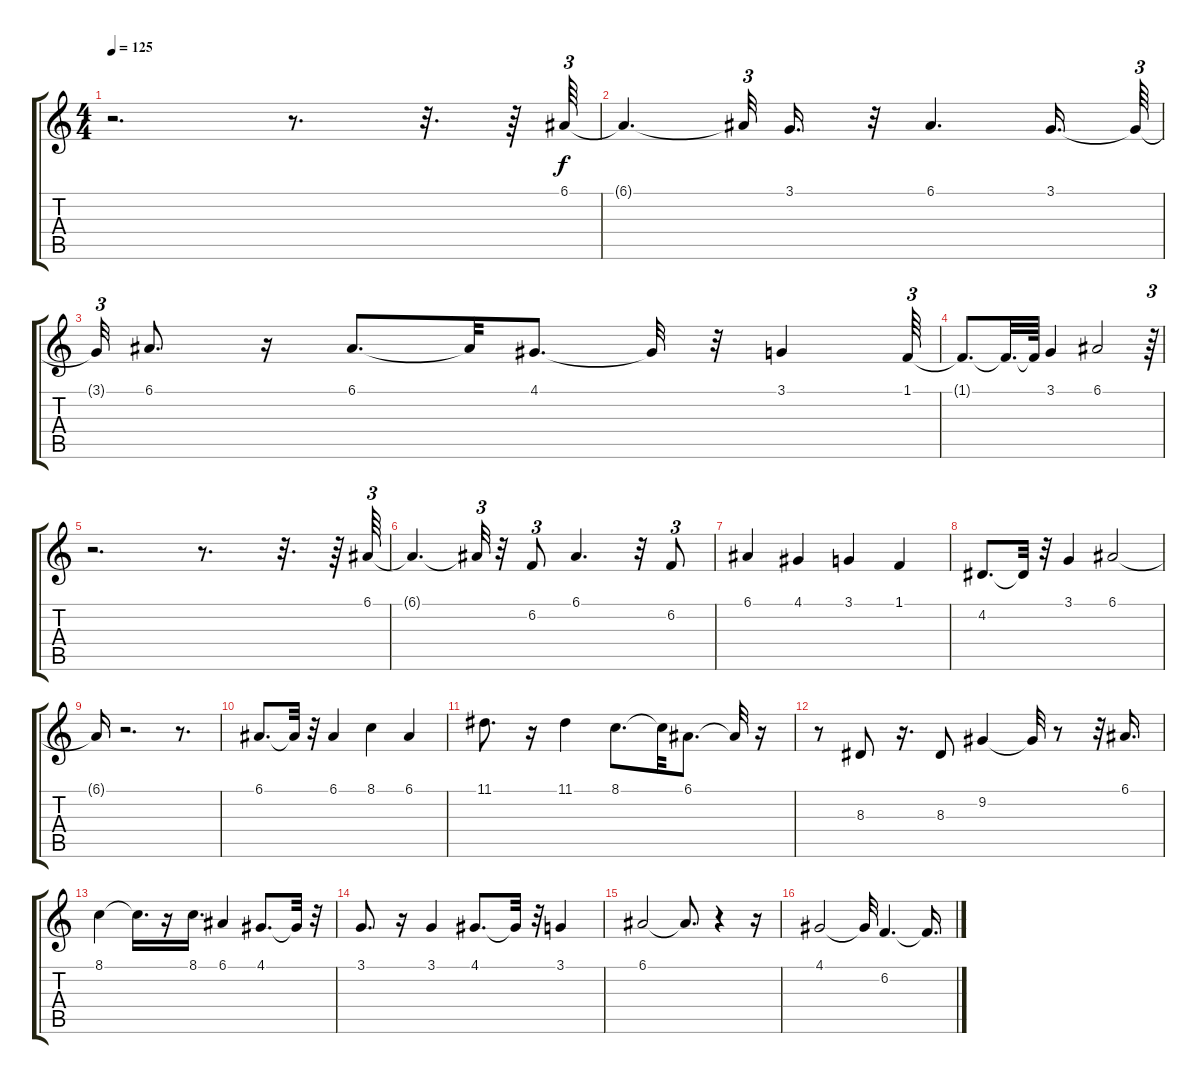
\track "" {instrument flute}
\staff {score tabs}
\tuning (E4 B3 G3 D3 A2 E2) {hide}
\ts (4 4)
\tempo 125
\clef g2
\ks c
r.2{d dy f} r.8{d} r.32{d} r.64 6.1.64{tu (3 2)} |
6.1{t}.4{d} 6.1{t}.32{tu (3 2)} 3.1.16{d} r.32 6.1.4{d} 3.1.16{d} 3.1{t}.64{tu (3 2)} |
3.1{t}.32{tu (3 2)} 6.1.8{d} r.16 6.1.8{d} 6.1{t}.32 4.1.8{d} 4.1{t}.32 r.32 3.1.4 1.1.64{tu (3 2)} |
1.1{t}.8{d} 1.1{t}.32{d} 1.1{t}.64 3.1.4 6.1.2 r.64{tu (3 2)} |
r.2{d} r.8{d} r.32{d} r.64 6.1.64{tu (3 2)} |
6.1{t}.4{d} 6.1{t}.32{tu (3 2)} r.32 6.2.8{tu (3 2)} 6.1.4{d} r.32 6.2.8{tu (3 2)} |
6.1.4 4.1.4 3.1.4 1.1.4 |
4.2.8{d} 4.2{t}.32 r.32 3.1.4 6.1.2 |
6.1{t}.16 r.2{d} r.8{d} |
6.1.8{d} 6.1{t}.32 r.32 6.1.4 8.1.4 6.1.4 |
11.1.8{d} r.16 11.1.4 8.1.8{d} 8.1{t}.32 6.1.8{d} 6.1{t}.32 r.16 |
r.8 8.3.8 r.16{d} 8.3.8 9.2.4 9.2{t}.32 r.8 r.32 6.1.16{d} |
8.1.4 8.1{t}.16{d} r.16 8.1.16{d} 6.1.4 4.1.8{d} 4.1{t}.32 r.32 |
3.1.8{d} r.16 3.1.4 4.1.8{d} 4.1{t}.32 r.32 3.1.4 |
6.1.2 6.1{t}.8{d} r.4 r.16 |
4.1.2 4.1{t}.32 6.2.4{d} 6.2{t}.16{d}
